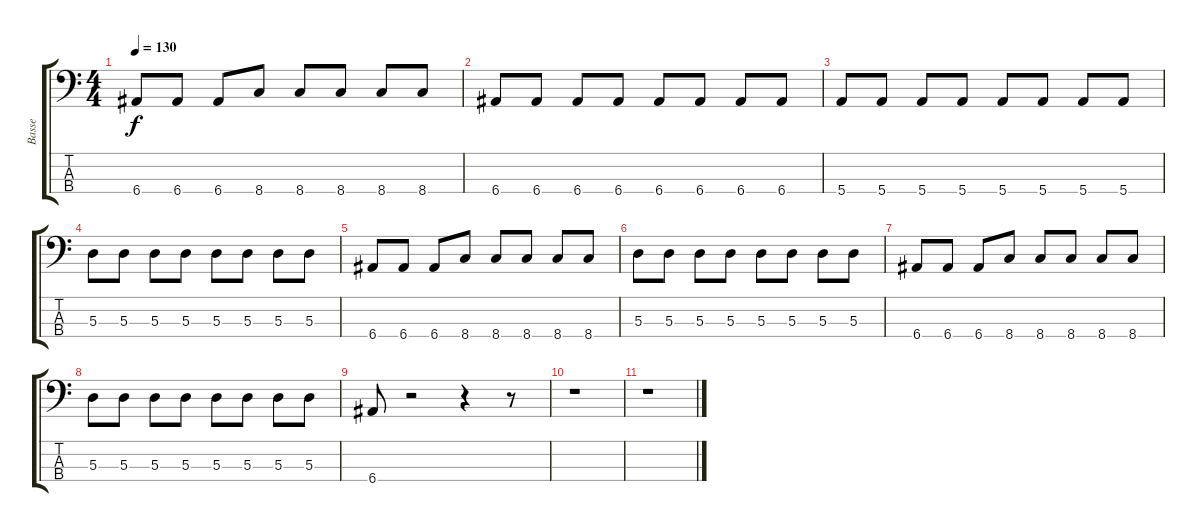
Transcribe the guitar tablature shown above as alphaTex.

\track ("Basse" "Basse") {instrument electricbassfinger}
\staff {score tabs}
\tuning (G2 D2 A1 E1) {hide}
\ts (4 4)
\tempo 130
\clef f4
\ks c
6.4.8{dy f} 6.4.8 6.4.8 8.4.8 8.4.8 8.4.8 8.4.8 8.4.8 |
6.4.8 6.4.8 6.4.8 6.4.8 6.4.8 6.4.8 6.4.8 6.4.8 |
5.4.8 5.4.8 5.4.8 5.4.8 5.4.8 5.4.8 5.4.8 5.4.8 |
5.3.8 5.3.8 5.3.8 5.3.8 5.3.8 5.3.8 5.3.8 5.3.8 |
6.4.8 6.4.8 6.4.8 8.4.8 8.4.8 8.4.8 8.4.8 8.4.8 |
5.3.8 5.3.8 5.3.8 5.3.8 5.3.8 5.3.8 5.3.8 5.3.8 |
6.4.8 6.4.8 6.4.8 8.4.8 8.4.8 8.4.8 8.4.8 8.4.8 |
5.3.8 5.3.8 5.3.8 5.3.8 5.3.8 5.3.8 5.3.8 5.3.8 |
6.4.8 r.2 r.4 r.8 |
r.1 |
r.1
